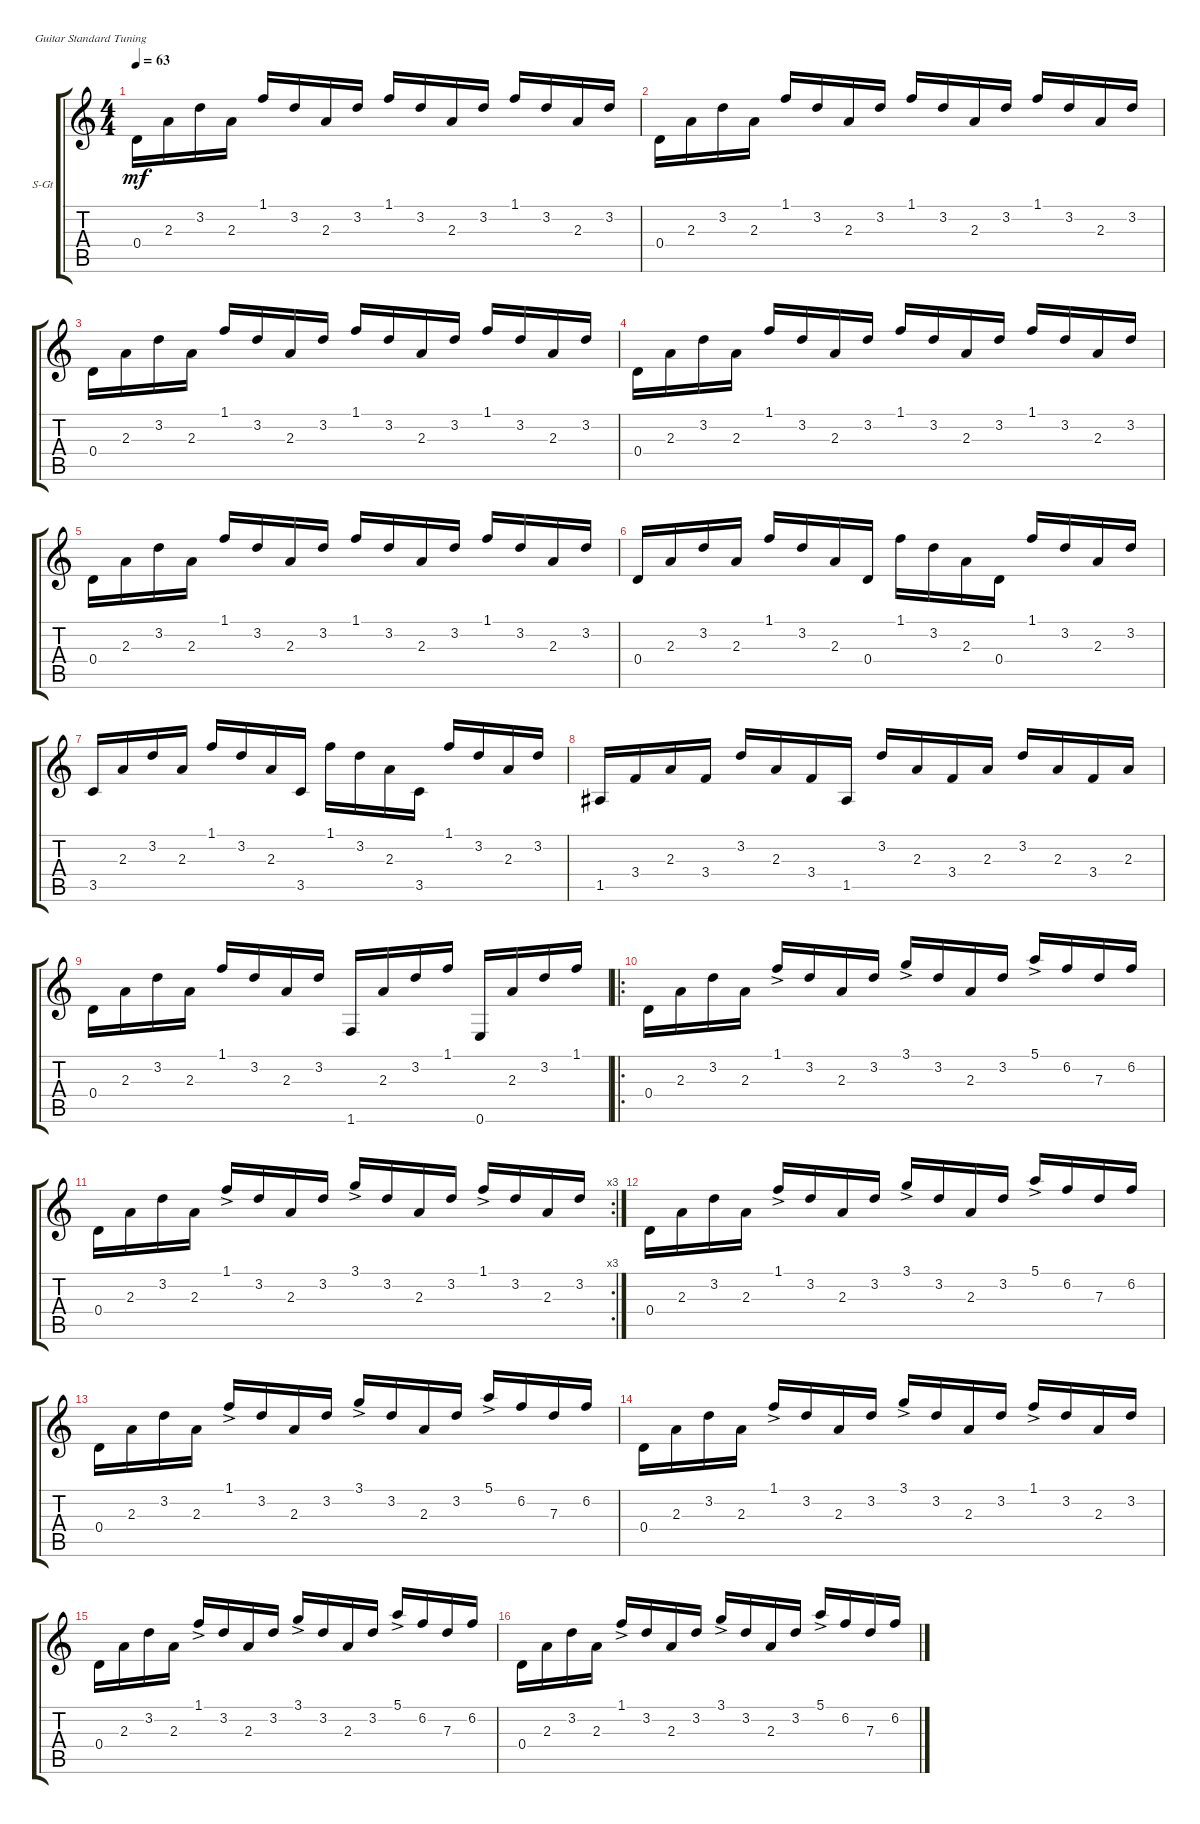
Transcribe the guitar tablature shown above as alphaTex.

\defaultSystemsLayout 4
\bracketExtendMode groupsimilarinstruments
\firstSystemTrackNameOrientation horizontal
\otherSystemsTrackNameOrientation horizontal
\track ("Arpeggio Chords" "S-Gt") {instrument acousticguitarsteel}
\staff {score tabs}
\tuning (E4 B3 G3 D3 A2 E2)
\ts (4 4)
\tempo 63
\clef g2
\ks c
0.4.16{dy mf instrument acousticguitarsteel} 2.3.16 3.2.16 2.3.16 1.1.16{beam invert} 3.2.16 2.3.16 3.2.16 1.1.16{beam invert} 3.2.16 2.3.16 3.2.16 1.1.16{beam invert} 3.2.16 2.3.16 3.2.16 |
0.4.16 2.3.16 3.2.16 2.3.16 1.1.16{beam invert} 3.2.16 2.3.16 3.2.16 1.1.16{beam invert} 3.2.16 2.3.16 3.2.16 1.1.16{beam invert} 3.2.16 2.3.16 3.2.16 |
0.4.16 2.3.16 3.2.16 2.3.16 1.1.16{beam invert} 3.2.16 2.3.16 3.2.16 1.1.16{beam invert} 3.2.16 2.3.16 3.2.16 1.1.16{beam invert} 3.2.16 2.3.16 3.2.16 |
0.4.16 2.3.16 3.2.16 2.3.16 1.1.16{beam invert} 3.2.16 2.3.16 3.2.16 1.1.16{beam invert} 3.2.16 2.3.16 3.2.16 1.1.16{beam invert} 3.2.16 2.3.16 3.2.16 |
0.4.16 2.3.16 3.2.16 2.3.16 1.1.16{beam invert} 3.2.16 2.3.16 3.2.16 1.1.16{beam invert} 3.2.16 2.3.16 3.2.16 1.1.16{beam invert} 3.2.16 2.3.16 3.2.16 |
0.4.16 2.3.16 3.2.16 2.3.16 1.1.16 3.2.16 2.3.16 0.4.16 1.1.16 3.2.16 2.3.16 0.4.16 1.1.16{beam invert} 3.2.16 2.3.16 3.2.16 |
3.5.16 2.3.16 3.2.16 2.3.16 1.1.16 3.2.16 2.3.16 3.5.16 1.1.16 3.2.16 2.3.16 3.5.16 1.1.16{beam invert} 3.2.16 2.3.16 3.2.16 |
1.5.16 3.4.16 2.3.16 3.4.16 3.2.16 2.3.16 3.4.16 1.5.16 3.2.16 2.3.16 3.4.16 2.3.16 3.2.16 2.3.16 3.4.16 2.3.16 |
0.4.16 2.3.16 3.2.16 2.3.16 1.1.16{beam invert} 3.2.16 2.3.16 3.2.16 1.6.16 2.3.16 3.2.16 1.1.16 0.6.16 2.3.16 3.2.16 1.1.16 |
\ro
0.4.16 2.3.16 3.2.16 2.3.16 1.1{ac}.16{beam invert} 3.2.16 2.3.16 3.2.16 3.1{ac}.16{beam invert} 3.2.16 2.3.16 3.2.16 5.1{ac}.16{beam invert} 6.2.16 7.3.16 6.2.16 |
\rc 3
0.4.16 2.3.16 3.2.16 2.3.16 1.1{ac}.16{beam invert} 3.2.16 2.3.16 3.2.16 3.1{ac}.16{beam invert} 3.2.16 2.3.16 3.2.16 1.1{ac}.16{beam invert} 3.2.16 2.3.16 3.2.16 |
0.4.16 2.3.16 3.2.16 2.3.16 1.1{ac}.16{beam invert} 3.2.16 2.3.16 3.2.16 3.1{ac}.16{beam invert} 3.2.16 2.3.16 3.2.16 5.1{ac}.16{beam invert} 6.2.16 7.3.16 6.2.16 |
0.4.16 2.3.16 3.2.16 2.3.16 1.1{ac}.16{beam invert} 3.2.16 2.3.16 3.2.16 3.1{ac}.16{beam invert} 3.2.16 2.3.16 3.2.16 5.1{ac}.16{beam invert} 6.2.16 7.3.16 6.2.16 |
0.4.16 2.3.16 3.2.16 2.3.16 1.1{ac}.16{beam invert} 3.2.16 2.3.16 3.2.16 3.1{ac}.16{beam invert} 3.2.16 2.3.16 3.2.16 1.1{ac}.16{beam invert} 3.2.16 2.3.16 3.2.16 |
0.4.16 2.3.16 3.2.16 2.3.16 1.1{ac}.16{beam invert} 3.2.16 2.3.16 3.2.16 3.1{ac}.16{beam invert} 3.2.16 2.3.16 3.2.16 5.1{ac}.16{beam invert} 6.2.16 7.3.16 6.2.16 |
0.4.16 2.3.16 3.2.16 2.3.16 1.1{ac}.16{beam invert} 3.2.16 2.3.16 3.2.16 3.1{ac}.16{beam invert} 3.2.16 2.3.16 3.2.16 5.1{ac}.16{beam invert} 6.2.16 7.3.16 6.2.16
